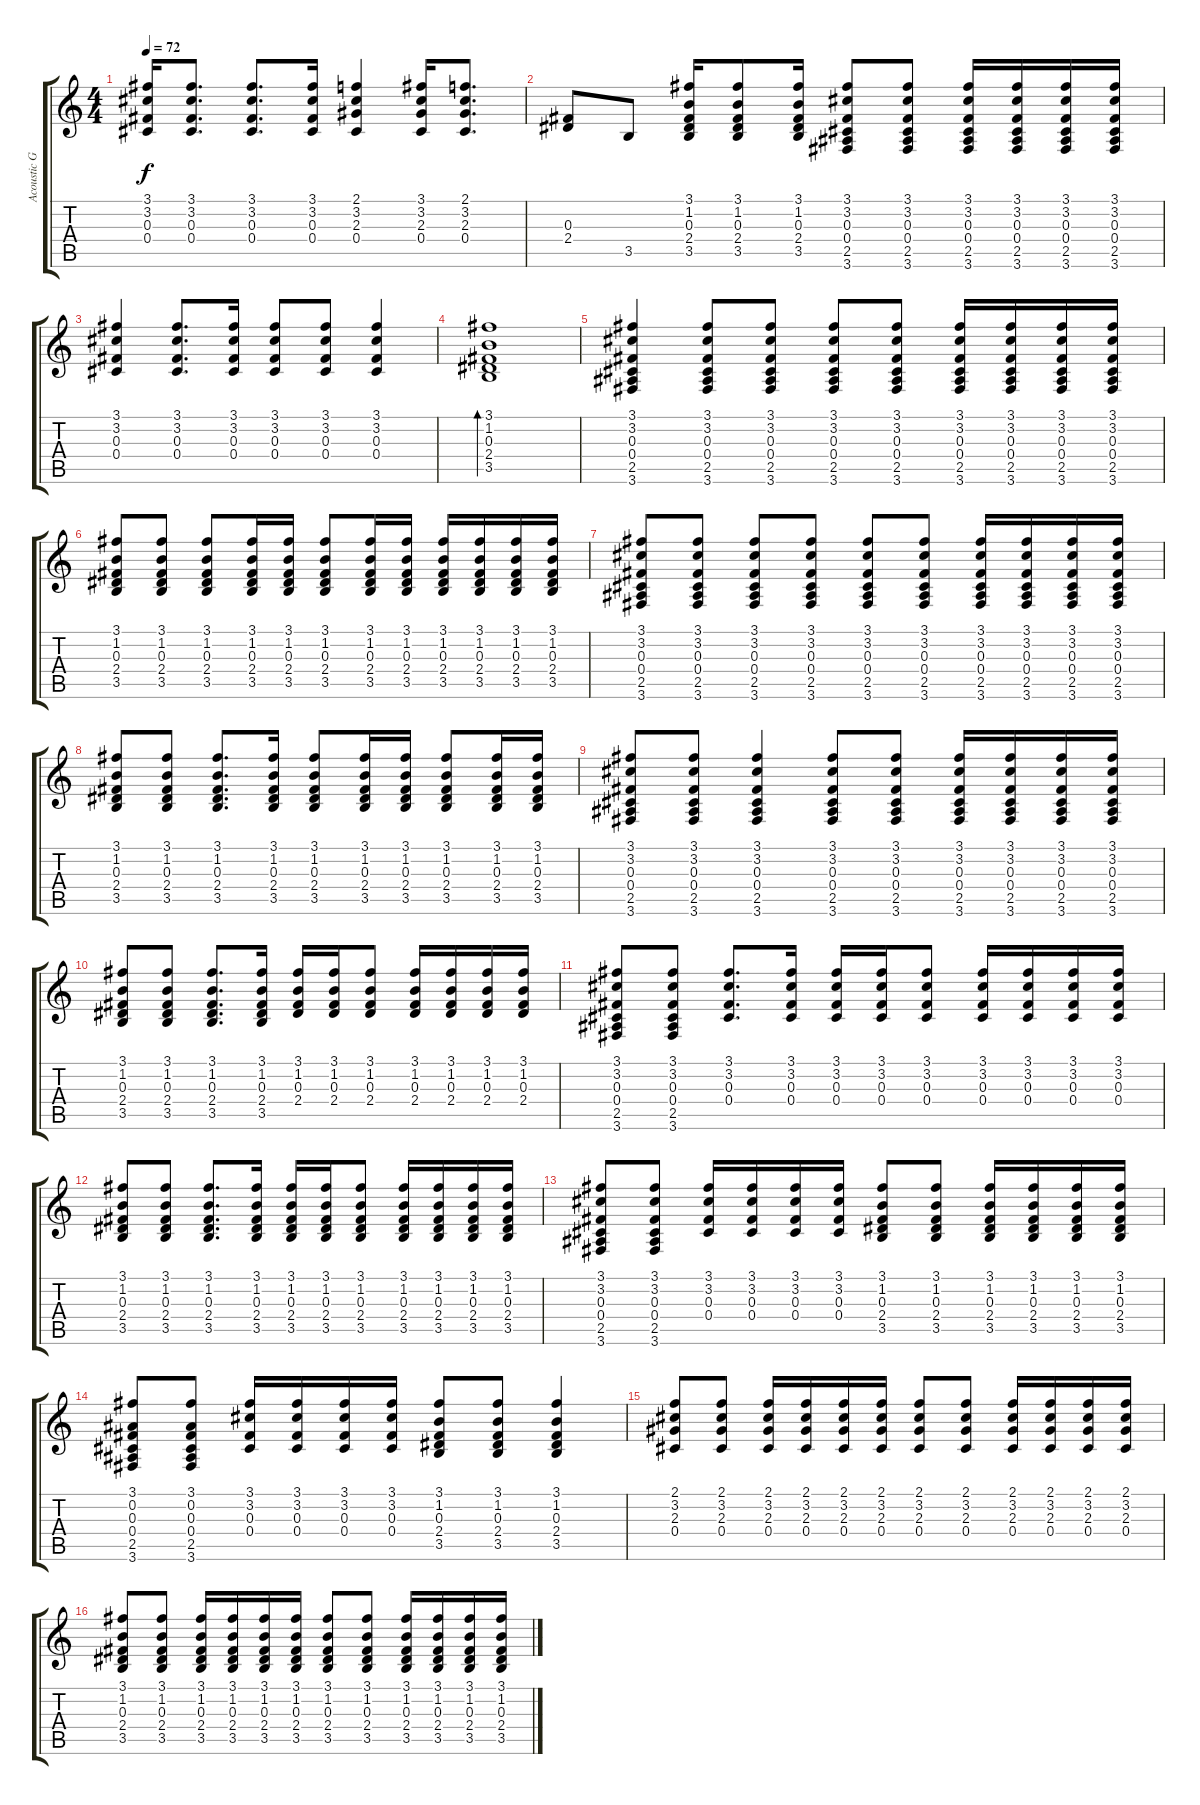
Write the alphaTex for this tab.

\track ("Acoustic Guitar" "Acoustic G") {instrument acousticguitarsteel}
\staff {score tabs}
\tuning (Eb4 Bb3 Gb3 Db3 Ab2 Eb2) {hide}
\ts (4 4)
\tempo 72
\clef g2
\ks c
(3.1 3.2 0.3 0.4).16{dy f} (3.1 3.2 0.3 0.4).8{d} (3.1 3.2 0.3 0.4).8{d} (3.1 3.2 0.3 0.4).16 (2.1 3.2 2.3 0.4).4 (3.1 3.2 2.3 0.4).16 (2.1 3.2 2.3 0.4).8{d} |
(0.3 2.4).8 3.5.8 (3.1 1.2 0.3 2.4 3.5).16 (3.1 1.2 0.3 2.4 3.5).8 (3.1 1.2 0.3 2.4 3.5).16 (3.1 3.2 0.3 0.4 2.5 3.6).8 (3.1 3.2 0.3 0.4 2.5 3.6).8 (3.1 3.2 0.3 0.4 2.5 3.6).16 (3.1 3.2 0.3 0.4 2.5 3.6).16 (3.1 3.2 0.3 0.4 2.5 3.6).16 (3.1 3.2 0.3 0.4 2.5 3.6).16 |
(3.1 3.2 0.3 0.4).4 (3.1 3.2 0.3 0.4).8{d} (3.1 3.2 0.3 0.4).16 (3.1 3.2 0.3 0.4).8 (3.1 3.2 0.3 0.4).8 (3.1 3.2 0.3 0.4).4 |
(3.1 1.2 0.3 2.4 3.5).1{bd 240} |
(3.1 3.2 0.3 0.4 2.5 3.6).4 (3.1 3.2 0.3 0.4 2.5 3.6).8 (3.1 3.2 0.3 0.4 2.5 3.6).8 (3.1 3.2 0.3 0.4 2.5 3.6).8 (3.1 3.2 0.3 0.4 2.5 3.6).8 (3.1 3.2 0.3 0.4 2.5 3.6).16 (3.1 3.2 0.3 0.4 2.5 3.6).16 (3.1 3.2 0.3 0.4 2.5 3.6).16 (3.1 3.2 0.3 0.4 2.5 3.6).16 |
(3.1 1.2 0.3 2.4 3.5).8 (3.1 1.2 0.3 2.4 3.5).8 (3.1 1.2 0.3 2.4 3.5).8 (3.1 1.2 0.3 2.4 3.5).16 (3.1 1.2 0.3 2.4 3.5).16 (3.1 1.2 0.3 2.4 3.5).8 (3.1 1.2 0.3 2.4 3.5).16 (3.1 1.2 0.3 2.4 3.5).16 (3.1 1.2 0.3 2.4 3.5).16 (3.1 1.2 0.3 2.4 3.5).16 (3.1 1.2 0.3 2.4 3.5).16 (3.1 1.2 0.3 2.4 3.5).16 |
(3.1 3.2 0.3 0.4 2.5 3.6).8 (3.1 3.2 0.3 0.4 2.5 3.6).8 (3.1 3.2 0.3 0.4 2.5 3.6).8 (3.1 3.2 0.3 0.4 2.5 3.6).8 (3.1 3.2 0.3 0.4 2.5 3.6).8 (3.1 3.2 0.3 0.4 2.5 3.6).8 (3.1 3.2 0.3 0.4 2.5 3.6).16 (3.1 3.2 0.3 0.4 2.5 3.6).16 (3.1 3.2 0.3 0.4 2.5 3.6).16 (3.1 3.2 0.3 0.4 2.5 3.6).16 |
(3.1 1.2 0.3 2.4 3.5).8 (3.1 1.2 0.3 2.4 3.5).8 (3.1 1.2 0.3 2.4 3.5).8{d} (3.1 1.2 0.3 2.4 3.5).16 (3.1 1.2 0.3 2.4 3.5).8 (3.1 1.2 0.3 2.4 3.5).16 (3.1 1.2 0.3 2.4 3.5).16 (3.1 1.2 0.3 2.4 3.5).8 (3.1 1.2 0.3 2.4 3.5).16 (3.1 1.2 0.3 2.4 3.5).16 |
(3.1 3.2 0.3 0.4 2.5 3.6).8 (3.1 3.2 0.3 0.4 2.5 3.6).8 (3.1 3.2 0.3 0.4 2.5 3.6).4 (3.1 3.2 0.3 0.4 2.5 3.6).8 (3.1 3.2 0.3 0.4 2.5 3.6).8 (3.1 3.2 0.3 0.4 2.5 3.6).16 (3.1 3.2 0.3 0.4 2.5 3.6).16 (3.1 3.2 0.3 0.4 2.5 3.6).16 (3.1 3.2 0.3 0.4 2.5 3.6).16 |
(3.1 1.2 0.3 2.4 3.5).8 (3.1 1.2 0.3 2.4 3.5).8 (3.1 1.2 0.3 2.4 3.5).8{d} (3.1 1.2 0.3 2.4 3.5).16 (3.1 1.2 0.3 2.4).16 (3.1 1.2 0.3 2.4).16 (3.1 1.2 0.3 2.4).8 (3.1 1.2 0.3 2.4).16 (3.1 1.2 0.3 2.4).16 (3.1 1.2 0.3 2.4).16 (3.1 1.2 0.3 2.4).16 |
(3.1 3.2 0.3 0.4 2.5 3.6).8 (3.1 3.2 0.3 0.4 2.5 3.6).8 (3.1 3.2 0.3 0.4).8{d} (3.1 3.2 0.3 0.4).16 (3.1 3.2 0.3 0.4).16 (3.1 3.2 0.3 0.4).16 (3.1 3.2 0.3 0.4).8 (3.1 3.2 0.3 0.4).16 (3.1 3.2 0.3 0.4).16 (3.1 3.2 0.3 0.4).16 (3.1 3.2 0.3 0.4).16 |
(3.1 1.2 0.3 2.4 3.5).8 (3.1 1.2 0.3 2.4 3.5).8 (3.1 1.2 0.3 2.4 3.5).8{d} (3.1 1.2 0.3 2.4 3.5).16 (3.1 1.2 0.3 2.4 3.5).16 (3.1 1.2 0.3 2.4 3.5).16 (3.1 1.2 0.3 2.4 3.5).8 (3.1 1.2 0.3 2.4 3.5).16 (3.1 1.2 0.3 2.4 3.5).16 (3.1 1.2 0.3 2.4 3.5).16 (3.1 1.2 0.3 2.4 3.5).16 |
(3.1 3.2 0.3 0.4 2.5 3.6).8 (3.1 3.2 0.3 0.4 2.5 3.6).8 (3.1 3.2 0.3 0.4).16 (3.1 3.2 0.3 0.4).16 (3.1 3.2 0.3 0.4).16 (3.1 3.2 0.3 0.4).16 (3.1 1.2 0.3 2.4 3.5).8 (3.1 1.2 0.3 2.4 3.5).8 (3.1 1.2 0.3 2.4 3.5).16 (3.1 1.2 0.3 2.4 3.5).16 (3.1 1.2 0.3 2.4 3.5).16 (3.1 1.2 0.3 2.4 3.5).16 |
(3.1 0.2 0.3 0.4 2.5 3.6).8 (3.1 0.2 0.3 0.4 2.5 3.6).8 (3.1 3.2 0.3 0.4).16 (3.1 3.2 0.3 0.4).16 (3.1 3.2 0.3 0.4).16 (3.1 3.2 0.3 0.4).16 (3.1 1.2 0.3 2.4 3.5).8 (3.1 1.2 0.3 2.4 3.5).8 (3.1 1.2 0.3 2.4 3.5).4 |
(2.1 3.2 2.3 0.4).8 (2.1 3.2 2.3 0.4).8 (2.1 3.2 2.3 0.4).16 (2.1 3.2 2.3 0.4).16 (2.1 3.2 2.3 0.4).16 (2.1 3.2 2.3 0.4).16 (2.1 3.2 2.3 0.4).8 (2.1 3.2 2.3 0.4).8 (2.1 3.2 2.3 0.4).16 (2.1 3.2 2.3 0.4).16 (2.1 3.2 2.3 0.4).16 (2.1 3.2 2.3 0.4).16 |
(3.1 1.2 0.3 2.4 3.5).8 (3.1 1.2 0.3 2.4 3.5).8 (3.1 1.2 0.3 2.4 3.5).16 (3.1 1.2 0.3 2.4 3.5).16 (3.1 1.2 0.3 2.4 3.5).16 (3.1 1.2 0.3 2.4 3.5).16 (3.1 1.2 0.3 2.4 3.5).8 (3.1 1.2 0.3 2.4 3.5).8 (3.1 1.2 0.3 2.4 3.5).16 (3.1 1.2 0.3 2.4 3.5).16 (3.1 1.2 0.3 2.4 3.5).16 (3.1 1.2 0.3 2.4 3.5).16
